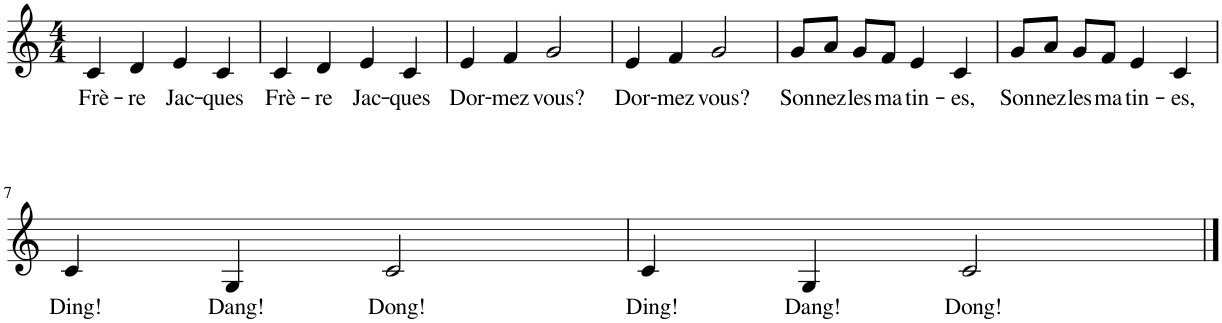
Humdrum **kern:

**kern	**text
*part1	*part1
*staff1	*staff1
*I"Alto	*
*clefG2	*
*k[]	*
*M4/4	*
=1	=1
!	!LO:LY:b
4c/	Frè-
!	!LO:LY:b
4d/	-re
!	!LO:LY:b
4e/	Jac-
!	!LO:LY:b
4c/	-ques
=2	=2
!	!LO:LY:b
4c/	Frè-
!	!LO:LY:b
4d/	-re
!	!LO:LY:b
4e/	Jac-
!	!LO:LY:b
4c/	-ques
=3	=3
!	!LO:LY:b
4e/	Dor-
!	!LO:LY:b
4f/	-mez
!	!LO:LY:b
2g/	vous?
=4	=4
!	!LO:LY:b
4e/	Dor-
!	!LO:LY:b
4f/	-mez
!	!LO:LY:b
2g/	vous?
=5	=5
!	!LO:LY:b
8g/L	Son-
!	!LO:LY:b
8a/J	-nez
!	!LO:LY:b
8g/L	les
!	!LO:LY:b
8f/J	ma-
!	!LO:LY:b
4e/	-tin-
!	!LO:LY:b
4c/	-es,
=6	=6
!	!LO:LY:b
8g/L	Son-
!	!LO:LY:b
8a/J	-nez
!	!LO:LY:b
8g/L	les
!	!LO:LY:b
8f/J	ma-
!	!LO:LY:b
4e/	-tin-
!	!LO:LY:b
4c/	-es,
!!LO:LB:g=z
=7	=7
!	!LO:LY:b
4c/	Ding!
!	!LO:LY:b
4G/	Dang!
!	!LO:LY:b
2c/	Dong!
=8	=8
!	!LO:LY:b
4c/	Ding!
!	!LO:LY:b
4G/	Dang!
!	!LO:LY:b
2c/	Dong!
==	==
*-	*-
